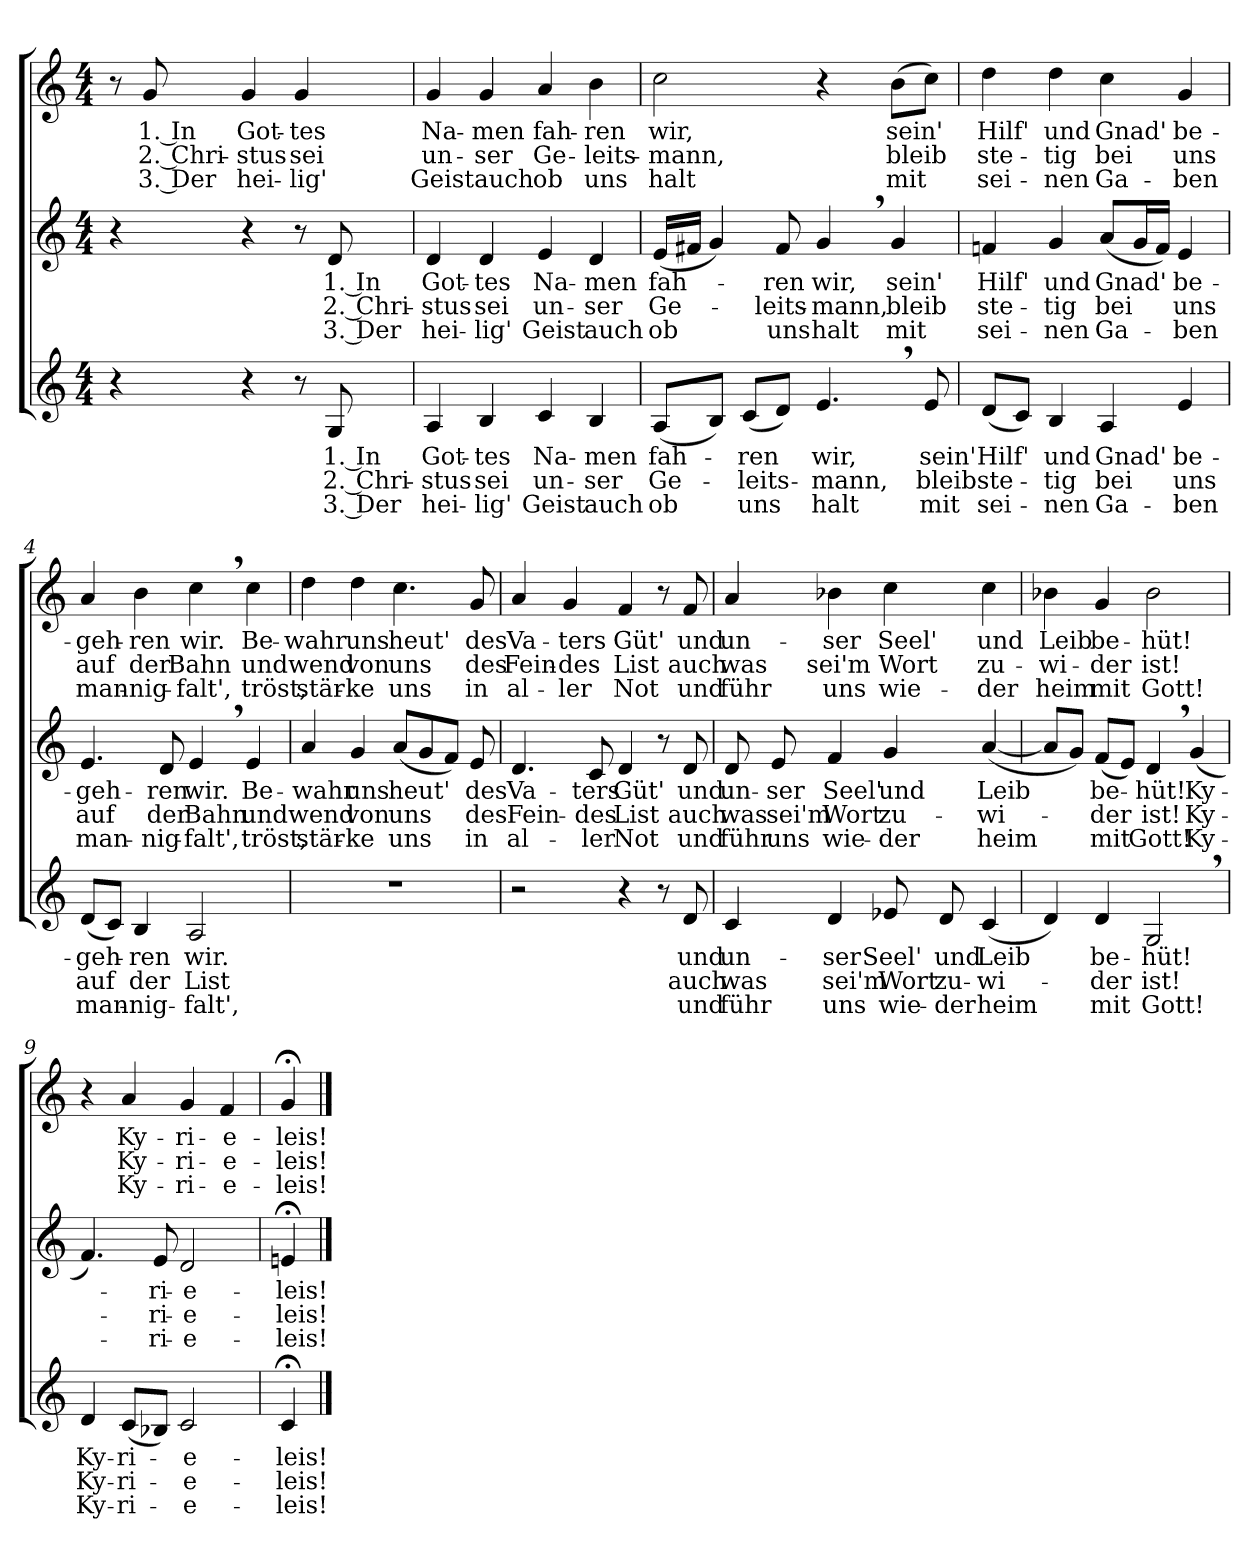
**kern	**text	**text	**text	**kern	**text	**text	**text	**kern	**text	**text	**text
*part3	*part3	*part3	*part3	*part2	*part2	*part2	*part2	*part1	*part1	*part1	*part1
*staff3	*staff3	*staff3	*staff3	*staff2	*staff2	*staff2	*staff2	*staff1	*staff1	*staff1	*staff1
*clefG2	*	*	*	*clefG2	*	*	*	*clefG2	*	*	*
*k[]	*	*	*	*k[]	*	*	*	*k[]	*	*	*
*C:	*	*	*	*C:	*	*	*	*C:	*	*	*
*M4/4	*	*	*	*M4/4	*	*	*	*M4/4	*	*	*
=	=	=	=	=	=	=	=	=	=	=	=
4r	.	.	.	4r	.	.	.	8r	.	.	.
!	!	!	!	!	!	!	!	!	!LO:LY:b	!LO:LY:b	!LO:LY:b
.	.	.	.	.	.	.	.	8g/	1. In	2. Chri-	3. Der
!	!	!	!	!	!	!	!	!	!LO:LY:b	!LO:LY:b	!LO:LY:b
4r	.	.	.	4r	.	.	.	4g/	Got-	-stus	hei-
!	!	!	!	!	!	!	!	!	!LO:LY:b	!LO:LY:b	!LO:LY:b
8r	.	.	.	8r	.	.	.	4g/	-tes	sei	-lig'
!	!LO:LY:b	!LO:LY:b	!LO:LY:b	!	!LO:LY:b	!LO:LY:b	!LO:LY:b	!	!	!	!
8G/	1. In	2. Chri-	3. Der	8d/	1. In	2. Chri-	3. Der	.	.	.	.
=1	=1	=1	=1	=1	=1	=1	=1	=1	=1	=1	=1
!	!LO:LY:b	!LO:LY:b	!LO:LY:b	!	!LO:LY:b	!LO:LY:b	!LO:LY:b	!	!LO:LY:b	!LO:LY:b	!LO:LY:b
4A/	Got-	-stus	hei-	4d/	Got-	-stus	hei-	4g/	Na-	un-	Geist
!	!LO:LY:b	!LO:LY:b	!LO:LY:b	!	!LO:LY:b	!LO:LY:b	!LO:LY:b	!	!LO:LY:b	!LO:LY:b	!LO:LY:b
4B/	-tes	sei	-lig'	4d/	-tes	sei	-lig'	4g/	-men	-ser	auch
!	!LO:LY:b	!LO:LY:b	!LO:LY:b	!	!LO:LY:b	!LO:LY:b	!LO:LY:b	!	!LO:LY:b	!LO:LY:b	!LO:LY:b
4c/	Na-	un-	Geist	4e/	Na-	un-	Geist	4a/	fah-	Ge-	ob
!	!LO:LY:b	!LO:LY:b	!LO:LY:b	!	!LO:LY:b	!LO:LY:b	!LO:LY:b	!	!LO:LY:b	!LO:LY:b	!LO:LY:b
4B/	-men	-ser	auch	4d/	-men	-ser	auch	4b\	-ren	-leits-	uns
=2	=2	=2	=2	=2	=2	=2	=2	=2	=2	=2	=2
!	!LO:LY:b	!LO:LY:b	!LO:LY:b	!	!LO:LY:b	!LO:LY:b	!LO:LY:b	!	!LO:LY:b	!LO:LY:b	!LO:LY:b
(<8A/L	fah-	Ge-	ob	(<16e/LL	fah-	Ge-	ob	2cc\	wir,	-mann,	halt
.	.	.	.	16f#X/JJ	.	.	.	.	.	.	.
8B/J)	.	.	.	4g/)	.	.	.	.	.	.	.
!	!LO:LY:b	!LO:LY:b	!LO:LY:b	!	!	!	!	!	!	!	!
(<8c/L	-ren	-leits-	uns	.	.	.	.	.	.	.	.
!	!	!	!	!	!LO:LY:b	!LO:LY:b	!LO:LY:b	!	!	!	!
8d/J)	.	.	.	8f#/	-ren	-leits-	uns	.	.	.	.
!	!LO:LY:b	!LO:LY:b	!LO:LY:b	!	!LO:LY:b	!LO:LY:b	!LO:LY:b	!	!	!	!
4.e,>/	wir,	-mann,	halt	4g,>/	wir,	-mann,	halt	4r	.	.	.
!	!	!	!	!	!LO:LY:b	!LO:LY:b	!LO:LY:b	!	!LO:LY:b	!LO:LY:b	!LO:LY:b
.	.	.	.	4g/	sein'	bleib	mit	(>8b\L	sein'	bleib	mit
!	!LO:LY:b	!LO:LY:b	!LO:LY:b	!	!	!	!	!	!	!	!
8e/	sein'	bleib	mit	.	.	.	.	8cc\J)	.	.	.
!!LO:LB:g=z
=3	=3	=3	=3	=3	=3	=3	=3	=3	=3	=3	=3
!	!LO:LY:b	!LO:LY:b	!LO:LY:b	!	!LO:LY:b	!LO:LY:b	!LO:LY:b	!	!LO:LY:b	!LO:LY:b	!LO:LY:b
(<8d/L	Hilf'	ste-	sei-	4fn/	Hilf'	ste-	sei-	4dd\	Hilf'	ste-	sei-
8c/J)	.	.	.	.	.	.	.	.	.	.	.
!	!LO:LY:b	!LO:LY:b	!LO:LY:b	!	!LO:LY:b	!LO:LY:b	!LO:LY:b	!	!LO:LY:b	!LO:LY:b	!LO:LY:b
4B/	und	-tig	-nen	4g/	und	-tig	-nen	4dd\	und	-tig	-nen
!	!LO:LY:b	!LO:LY:b	!LO:LY:b	!	!LO:LY:b	!LO:LY:b	!LO:LY:b	!	!LO:LY:b	!LO:LY:b	!LO:LY:b
4A/	Gnad'	bei	Ga-	(<8a/L	Gnad'	bei	Ga-	4cc\	Gnad'	bei	Ga-
.	.	.	.	16g/L	.	.	.	.	.	.	.
.	.	.	.	16f/JJ)	.	.	.	.	.	.	.
!	!LO:LY:b	!LO:LY:b	!LO:LY:b	!	!LO:LY:b	!LO:LY:b	!LO:LY:b	!	!LO:LY:b	!LO:LY:b	!LO:LY:b
4e/	be-	uns	-ben	4e/	be-	uns	-ben	4g/	be-	uns	-ben
=4	=4	=4	=4	=4	=4	=4	=4	=4	=4	=4	=4
!	!LO:LY:b	!LO:LY:b	!LO:LY:b	!	!LO:LY:b	!LO:LY:b	!LO:LY:b	!	!LO:LY:b	!LO:LY:b	!LO:LY:b
(<8d/L	-geh-	auf	man-	4.e/	-geh-	auf	man-	4a/	-geh-	auf	man-
8c/J)	.	.	.	.	.	.	.	.	.	.	.
!	!LO:LY:b	!LO:LY:b	!LO:LY:b	!	!	!	!	!	!LO:LY:b	!LO:LY:b	!LO:LY:b
4B/	-ren	der	-nig-	.	.	.	.	4b\	-ren	der	-nig-
!	!	!	!	!	!LO:LY:b	!LO:LY:b	!LO:LY:b	!	!	!	!
.	.	.	.	8d/	-ren	der	-nig-	.	.	.	.
!	!LO:LY:b	!LO:LY:b	!LO:LY:b	!	!LO:LY:b	!LO:LY:b	!LO:LY:b	!	!LO:LY:b	!LO:LY:b	!LO:LY:b
2A/	wir.	List	-falt',	4e,>/	wir.	Bahn	-falt',	4cc,>\	wir.	Bahn	-falt',
!	!	!	!	!	!LO:LY:b	!LO:LY:b	!LO:LY:b	!	!LO:LY:b	!LO:LY:b	!LO:LY:b
.	.	.	.	4e/	Be-	und	tröst,	4cc\	Be-	und	tröst,
=5	=5	=5	=5	=5	=5	=5	=5	=5	=5	=5	=5
!	!	!	!	!	!LO:LY:b	!LO:LY:b	!LO:LY:b	!	!LO:LY:b	!LO:LY:b	!LO:LY:b
1r	.	.	.	4a/	-wahr	wend	stär-	4dd\	-wahr	wend	stär-
!	!	!	!	!	!LO:LY:b	!LO:LY:b	!LO:LY:b	!	!LO:LY:b	!LO:LY:b	!LO:LY:b
.	.	.	.	4g/	uns	von	-ke	4dd\	uns	von	-ke
!	!	!	!	!	!LO:LY:b	!LO:LY:b	!LO:LY:b	!	!LO:LY:b	!LO:LY:b	!LO:LY:b
.	.	.	.	(<8a/L	heut'	uns	uns	4.cc\	heut'	uns	uns
.	.	.	.	8g/	.	.	.	.	.	.	.
.	.	.	.	8f/J)	.	.	.	.	.	.	.
!	!	!	!	!	!LO:LY:b	!LO:LY:b	!LO:LY:b	!	!LO:LY:b	!LO:LY:b	!LO:LY:b
.	.	.	.	8e/	des	des	in	8g/	des	des	in
!!LO:PB:g=z
=6	=6	=6	=6	=6	=6	=6	=6	=6	=6	=6	=6
!	!	!	!	!	!LO:LY:b	!LO:LY:b	!LO:LY:b	!	!LO:LY:b	!LO:LY:b	!LO:LY:b
2r	.	.	.	4.d/	Va-	Fein-	al-	4a/	Va-	Fein-	al-
!	!	!	!	!	!	!	!	!	!LO:LY:b	!LO:LY:b	!LO:LY:b
.	.	.	.	.	.	.	.	4g/	-ters	-des	-ler
!	!	!	!	!	!LO:LY:b	!LO:LY:b	!LO:LY:b	!	!	!	!
.	.	.	.	8c/	-ters	-des	-ler	.	.	.	.
!	!	!	!	!	!LO:LY:b	!LO:LY:b	!LO:LY:b	!	!LO:LY:b	!LO:LY:b	!LO:LY:b
4r	.	.	.	4d/	Güt'	List	Not	4f/	Güt'	List	Not
8r	.	.	.	8r	.	.	.	8r	.	.	.
!	!LO:LY:b	!LO:LY:b	!LO:LY:b	!	!LO:LY:b	!LO:LY:b	!LO:LY:b	!	!LO:LY:b	!LO:LY:b	!LO:LY:b
8d/	und	auch	und	8d/	und	auch	und	8f/	und	auch	und
=7	=7	=7	=7	=7	=7	=7	=7	=7	=7	=7	=7
!	!LO:LY:b	!LO:LY:b	!LO:LY:b	!	!LO:LY:b	!LO:LY:b	!LO:LY:b	!	!LO:LY:b	!LO:LY:b	!LO:LY:b
4c/	un-	was	führ	8d/	un-	was	führ	4a/	un-	was	führ
!	!	!	!	!	!LO:LY:b	!LO:LY:b	!LO:LY:b	!	!	!	!
.	.	.	.	8e/	-ser	sei'm	uns	.	.	.	.
!	!LO:LY:b	!LO:LY:b	!LO:LY:b	!	!LO:LY:b	!LO:LY:b	!LO:LY:b	!	!LO:LY:b	!LO:LY:b	!LO:LY:b
4d/	-ser	sei'm	uns	4f/	Seel'	Wort	wie-	4b-X\	-ser	sei'm	uns
!	!LO:LY:b	!LO:LY:b	!LO:LY:b	!	!LO:LY:b	!LO:LY:b	!LO:LY:b	!	!LO:LY:b	!LO:LY:b	!LO:LY:b
8e-X/	Seel'	Wort	wie-	4g/	und	zu-	-der	4cc\	Seel'	Wort	wie-
!	!LO:LY:b	!LO:LY:b	!LO:LY:b	!	!	!	!	!	!	!	!
8d/	und	zu-	-der	.	.	.	.	.	.	.	.
!	!LO:LY:b	!LO:LY:b	!LO:LY:b	!	!LO:LY:b	!LO:LY:b	!LO:LY:b	!	!LO:LY:b	!LO:LY:b	!LO:LY:b
(<4c/	Leib	-wi-	heim	(<[4a/	Leib	-wi-	heim	4cc\	und	zu-	-der
!!LO:LB:g=z
=8	=8	=8	=8	=8	=8	=8	=8	=8	=8	=8	=8
!	!	!	!	!	!	!	!	!	!LO:LY:b	!LO:LY:b	!LO:LY:b
4d/)	.	.	.	8a/L]	.	.	.	4b-X\	Leib	-wi-	heim
.	.	.	.	8g/J)	.	.	.	.	.	.	.
!	!LO:LY:b	!LO:LY:b	!LO:LY:b	!	!LO:LY:b	!LO:LY:b	!LO:LY:b	!	!LO:LY:b	!LO:LY:b	!LO:LY:b
4d/	be-	-der	mit	(<8f/L	be-	-der	mit	4g/	be-	-der	mit
.	.	.	.	8e/J)	.	.	.	.	.	.	.
!	!LO:LY:b	!LO:LY:b	!LO:LY:b	!	!LO:LY:b	!LO:LY:b	!LO:LY:b	!	!LO:LY:b	!LO:LY:b	!LO:LY:b
2G,>/	-hüt!	ist!	Gott!	4d,>/	-hüt!	ist!	Gott!	2b-\	-hüt!	ist!	Gott!
!	!	!	!	!	!LO:LY:b	!LO:LY:b	!LO:LY:b	!	!	!	!
.	.	.	.	(<4g/	Ky-	Ky-	Ky-	.	.	.	.
=9	=9	=9	=9	=9	=9	=9	=9	=9	=9	=9	=9
!	!LO:LY:b	!LO:LY:b	!LO:LY:b	!	!	!	!	!	!	!	!
4d/	Ky-	Ky-	Ky-	4.f/)	.	.	.	4r	.	.	.
!	!LO:LY:b	!LO:LY:b	!LO:LY:b	!	!	!	!	!	!LO:LY:b	!LO:LY:b	!LO:LY:b
(<8c/L	-ri-	-ri-	-ri-	.	.	.	.	4a/	Ky-	Ky-	Ky-
!	!	!	!	!	!LO:LY:b	!LO:LY:b	!LO:LY:b	!	!	!	!
8B-X/J)	.	.	.	8e/	-ri-	-ri-	-ri-	.	.	.	.
!	!LO:LY:b	!LO:LY:b	!LO:LY:b	!	!LO:LY:b	!LO:LY:b	!LO:LY:b	!	!LO:LY:b	!LO:LY:b	!LO:LY:b
2c/	-e-	-e-	-e-	2d/	-e-	-e-	-e-	4g/	-ri-	-ri-	-ri-
!	!	!	!	!	!	!	!	!	!LO:LY:b	!LO:LY:b	!LO:LY:b
.	.	.	.	.	.	.	.	4f/	-e-	-e-	-e-
=10	=10	=10	=10	=10	=10	=10	=10	=10	=10	=10	=10
!	!LO:LY:b	!LO:LY:b	!LO:LY:b	!	!LO:LY:b	!LO:LY:b	!LO:LY:b	!	!LO:LY:b	!LO:LY:b	!LO:LY:b
4c;</	-leis!	-leis!	-leis!	4en;</	-leis!	-leis!	-leis!	4g;</	-leis!	-leis!	-leis!
==	==	==	==	==	==	==	==	==	==	==	==
*-	*-	*-	*-	*-	*-	*-	*-	*-	*-	*-	*-
